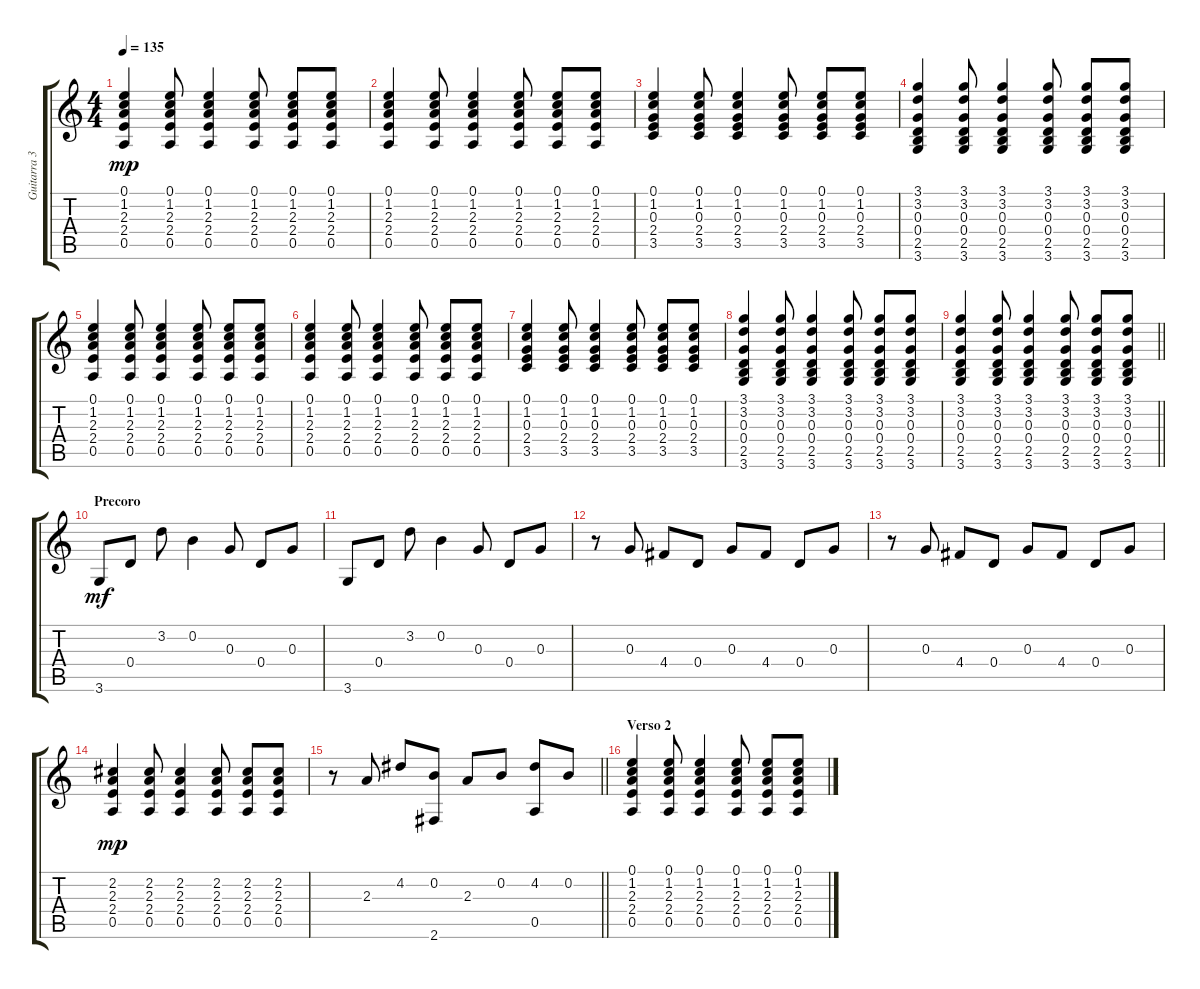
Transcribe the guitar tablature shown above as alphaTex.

\track ("Guitarra 3" "Guitarra 3") {instrument acousticguitarsteel}
\staff {score tabs}
\tuning (E4 B3 G3 D3 A2 E2) {hide}
\ts (4 4)
\tempo 135
\clef g2
\ks c
(0.1 1.2 2.3 2.4 0.5).4{dy mp} (0.1 1.2 2.3 2.4 0.5).8 (0.1 1.2 2.3 2.4 0.5).4 (0.1 1.2 2.3 2.4 0.5).8 (0.1 1.2 2.3 2.4 0.5).8 (0.1 1.2 2.3 2.4 0.5).8 |
(0.1 1.2 2.3 2.4 0.5).4 (0.1 1.2 2.3 2.4 0.5).8 (0.1 1.2 2.3 2.4 0.5).4 (0.1 1.2 2.3 2.4 0.5).8 (0.1 1.2 2.3 2.4 0.5).8 (0.1 1.2 2.3 2.4 0.5).8 |
(0.1 1.2 0.3 2.4 3.5).4 (0.1 1.2 0.3 2.4 3.5).8 (0.1 1.2 0.3 2.4 3.5).4 (0.1 1.2 0.3 2.4 3.5).8 (0.1 1.2 0.3 2.4 3.5).8 (0.1 1.2 0.3 2.4 3.5).8 |
(3.1 3.2 0.3 0.4 2.5 3.6).4 (3.1 3.2 0.3 0.4 2.5 3.6).8 (3.1 3.2 0.3 0.4 2.5 3.6).4 (3.1 3.2 0.3 0.4 2.5 3.6).8 (3.1 3.2 0.3 0.4 2.5 3.6).8 (3.1 3.2 0.3 0.4 2.5 3.6).8 |
(0.1 1.2 2.3 2.4 0.5).4 (0.1 1.2 2.3 2.4 0.5).8 (0.1 1.2 2.3 2.4 0.5).4 (0.1 1.2 2.3 2.4 0.5).8 (0.1 1.2 2.3 2.4 0.5).8 (0.1 1.2 2.3 2.4 0.5).8 |
(0.1 1.2 2.3 2.4 0.5).4 (0.1 1.2 2.3 2.4 0.5).8 (0.1 1.2 2.3 2.4 0.5).4 (0.1 1.2 2.3 2.4 0.5).8 (0.1 1.2 2.3 2.4 0.5).8 (0.1 1.2 2.3 2.4 0.5).8 |
(0.1 1.2 0.3 2.4 3.5).4 (0.1 1.2 0.3 2.4 3.5).8 (0.1 1.2 0.3 2.4 3.5).4 (0.1 1.2 0.3 2.4 3.5).8 (0.1 1.2 0.3 2.4 3.5).8 (0.1 1.2 0.3 2.4 3.5).8 |
(3.1 3.2 0.3 0.4 2.5 3.6).4 (3.1 3.2 0.3 0.4 2.5 3.6).8 (3.1 3.2 0.3 0.4 2.5 3.6).4 (3.1 3.2 0.3 0.4 2.5 3.6).8 (3.1 3.2 0.3 0.4 2.5 3.6).8 (3.1 3.2 0.3 0.4 2.5 3.6).8 |
\barLineRight lightlight
(3.1 3.2 0.3 0.4 2.5 3.6).4 (3.1 3.2 0.3 0.4 2.5 3.6).8 (3.1 3.2 0.3 0.4 2.5 3.6).4 (3.1 3.2 0.3 0.4 2.5 3.6).8 (3.1 3.2 0.3 0.4 2.5 3.6).8 (3.1 3.2 0.3 0.4 2.5 3.6).8 |
\section ("" "Precoro")
3.6.8{dy mf} 0.4.8 3.2.8 0.2.4 0.3.8 0.4.8 0.3.8 |
3.6.8 0.4.8 3.2.8 0.2.4 0.3.8 0.4.8 0.3.8 |
r.8 0.3.8 4.4.8 0.4.8 0.3.8 4.4.8 0.4.8 0.3.8 |
r.8 0.3.8 4.4.8 0.4.8 0.3.8 4.4.8 0.4.8 0.3.8 |
(2.2 2.3 2.4 0.5).4{dy mp} (2.2 2.3 2.4 0.5).8 (2.2 2.3 2.4 0.5).4 (2.2 2.3 2.4 0.5).8 (2.2 2.3 2.4 0.5).8 (2.2 2.3 2.4 0.5).8 |
\barLineRight lightlight
r.8 2.3.8 4.2.8 (0.2 2.6).8 2.3.8 0.2.8 (4.2 0.5).8 0.2.8 |
\section ("" "Verso 2")
(0.1 1.2 2.3 2.4 0.5).4 (0.1 1.2 2.3 2.4 0.5).8 (0.1 1.2 2.3 2.4 0.5).4 (0.1 1.2 2.3 2.4 0.5).8 (0.1 1.2 2.3 2.4 0.5).8 (0.1 1.2 2.3 2.4 0.5).8
